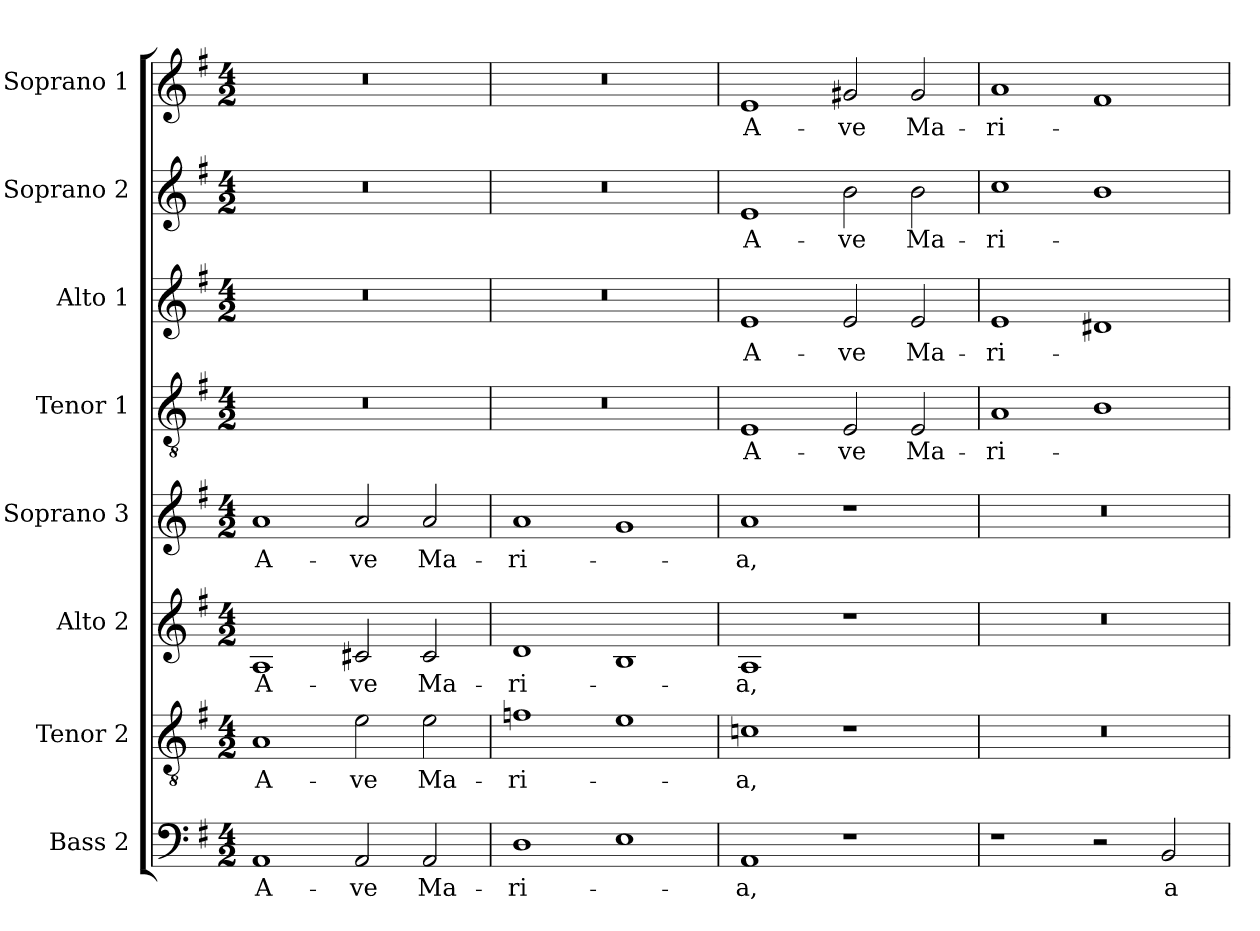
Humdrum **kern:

**kern	**text	**kern	**text	**kern	**text	**kern	**text	**kern	**text	**kern	**text	**kern	**text	**kern	**text
*part8	*part8	*part7	*part7	*part6	*part6	*part5	*part5	*part4	*part4	*part3	*part3	*part2	*part2	*part1	*part1
*staff8	*staff8	*staff7	*staff7	*staff6	*staff6	*staff5	*staff5	*staff4	*staff4	*staff3	*staff3	*staff2	*staff2	*staff1	*staff1
*I"Bass 2	*	*I"Tenor 2	*	*I"Alto 2	*	*I"Soprano 3	*	*I"Tenor 1	*	*I"Alto 1	*	*I"Soprano 2	*	*I"Soprano 1	*
*clefF4	*	*clefGv2	*	*clefG2	*	*clefG2	*	*clefGv2	*	*clefG2	*	*clefG2	*	*clefG2	*
*k[f#]	*	*k[f#]	*	*k[f#]	*	*k[f#]	*	*k[f#]	*	*k[f#]	*	*k[f#]	*	*k[f#]	*
*e:	*	*e:	*	*e:	*	*e:	*	*e:	*	*e:	*	*e:	*	*e:	*
*M4/2	*	*M4/2	*	*M4/2	*	*M4/2	*	*M4/2	*	*M4/2	*	*M4/2	*	*M4/2	*
=1	=1	=1	=1	=1	=1	=1	=1	=1	=1	=1	=1	=1	=1	=1	=1
1AA	A-	1A	A-	1A	A-	1a	A-	0r	.	0r	.	0r	.	0r	.
2AA/	-ve	2e\	-ve	2c#X/	-ve	2a/	-ve	.	.	.	.	.	.	.	.
2AA/	Ma-	2e\	Ma-	2c#/	Ma-	2a/	Ma-	.	.	.	.	.	.	.	.
=2	=2	=2	=2	=2	=2	=2	=2	=2	=2	=2	=2	=2	=2	=2	=2
1D	-ri-	1fn	-ri-	1d	-ri-	1a	-ri-	0r	.	0r	.	0r	.	0r	.
1E	.	1e	.	1B	.	1g	.	.	.	.	.	.	.	.	.
=3	=3	=3	=3	=3	=3	=3	=3	=3	=3	=3	=3	=3	=3	=3	=3
1AA	-a,	1cn	-a,	1A	-a,	1a	-a,	1E	A-	1e	A-	1e	A-	1e	A-
1r	.	1r	.	1r	.	1r	.	2E/	-ve	2e/	-ve	2b\	-ve	2g#X/	-ve
.	.	.	.	.	.	.	.	2E/	Ma-	2e/	Ma-	2b\	Ma-	2g#/	Ma-
=4	=4	=4	=4	=4	=4	=4	=4	=4	=4	=4	=4	=4	=4	=4	=4
1r	.	0r	.	0r	.	0r	.	1A	-ri-	1e	-ri-	1cc	-ri-	1a	-ri-
2r	.	.	.	.	.	.	.	1B	.	1d#X	.	1b	.	1f#	.
2BB/	a-	.	.	.	.	.	.	.	.	.	.	.	.	.	.
=	=	=	=	=	=	=	=	=	=	=	=	=	=	=	=
*-	*-	*-	*-	*-	*-	*-	*-	*-	*-	*-	*-	*-	*-	*-	*-
